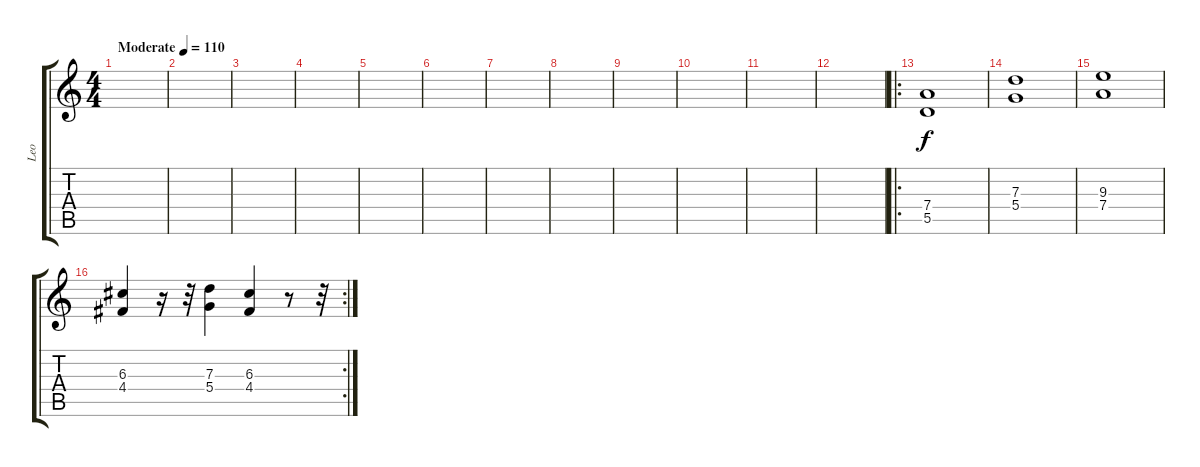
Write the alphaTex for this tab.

\track ("Leo" "Leo") {instrument electricguitarclean}
\staff {score tabs}
\tuning (E4 B3 G3 D3 A2 E2) {hide}
\ts (4 4)
\tempo (110 "Moderate")
\clef g2
\ks c
|
|
|
|
|
|
|
|
|
|
|
|
\ro
(7.4 5.5).1{volume 13 instrument distortionguitar} |
(7.3 5.4).1 |
(9.3 7.4).1 |
\rc 2
(6.3 4.4).4 r.16 r.32 (7.3 5.4).4 (6.3 4.4).4 r.8 r.32
